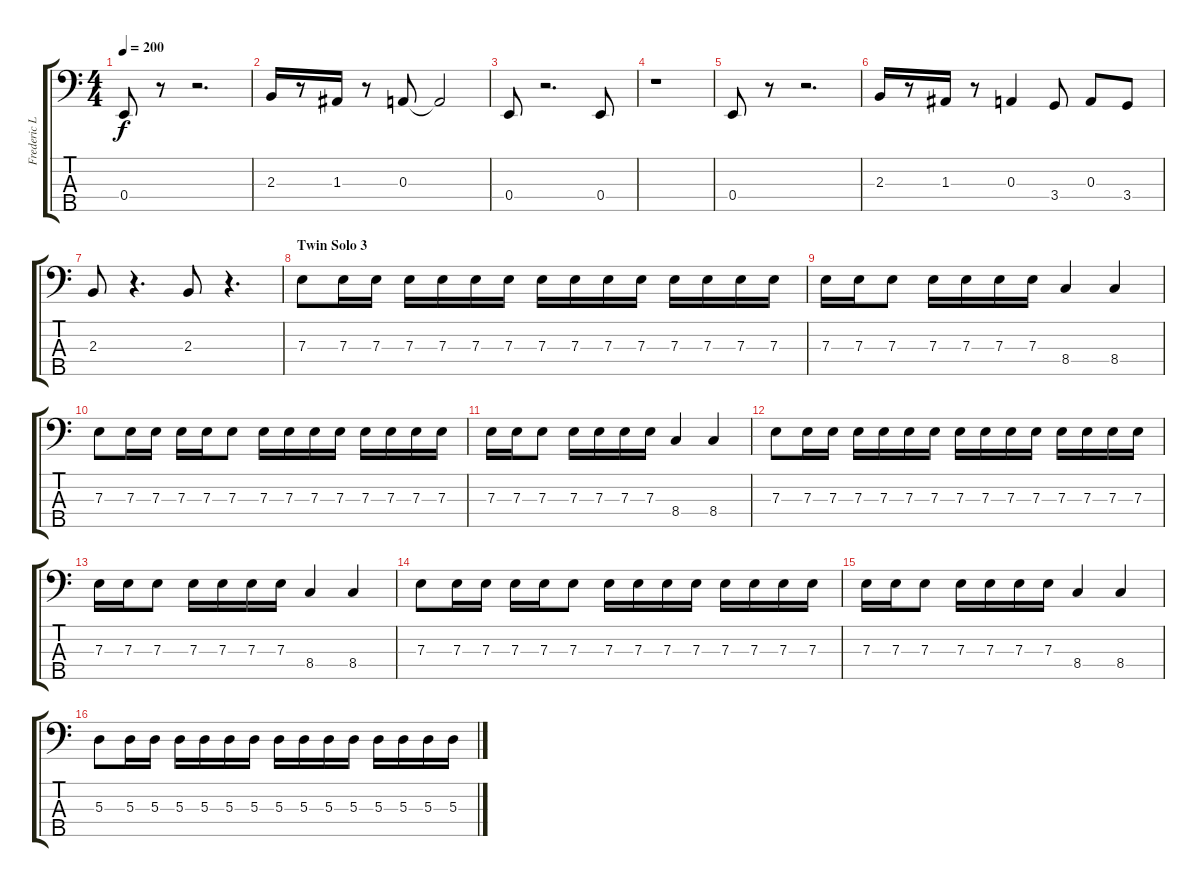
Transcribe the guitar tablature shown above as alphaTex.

\track ("Frederic Leclercq | Bass" "Frederic L") {instrument electricbassfinger}
\staff {score tabs}
\tuning (G2 D2 A1 E1 B0) {hide}
\ts (4 4)
\tempo 200
\clef f4
\ks c
0.4.8{dy f} r.8 r.2{d} |
2.3.16 r.8 1.3.16 r.8 0.3.8 0.3{t}.2 |
0.4.8 r.2{d} 0.4.8 |
r.1 |
0.4.8 r.8 r.2{d} |
2.3.16 r.8 1.3.16 r.8 0.3.4 3.4.8 0.3.8 3.4.8 |
2.3.8 r.4{d} 2.3.8 r.4{d} |
\section ("" "Twin Solo 3")
7.3.8 7.3.16 7.3.16 7.3.16 7.3.16 7.3.16 7.3.16 7.3.16 7.3.16 7.3.16 7.3.16 7.3.16 7.3.16 7.3.16 7.3.16 |
7.3.16 7.3.16 7.3.8 7.3.16 7.3.16 7.3.16 7.3.16 8.4.4 8.4.4 |
7.3.8 7.3.16 7.3.16 7.3.16 7.3.16 7.3.8 7.3.16 7.3.16 7.3.16 7.3.16 7.3.16 7.3.16 7.3.16 7.3.16 |
7.3.16 7.3.16 7.3.8 7.3.16 7.3.16 7.3.16 7.3.16 8.4.4 8.4.4 |
7.3.8 7.3.16 7.3.16 7.3.16 7.3.16 7.3.16 7.3.16 7.3.16 7.3.16 7.3.16 7.3.16 7.3.16 7.3.16 7.3.16 7.3.16 |
7.3.16 7.3.16 7.3.8 7.3.16 7.3.16 7.3.16 7.3.16 8.4.4 8.4.4 |
7.3.8 7.3.16 7.3.16 7.3.16 7.3.16 7.3.8 7.3.16 7.3.16 7.3.16 7.3.16 7.3.16 7.3.16 7.3.16 7.3.16 |
7.3.16 7.3.16 7.3.8 7.3.16 7.3.16 7.3.16 7.3.16 8.4.4 8.4.4 |
5.3.8 5.3.16 5.3.16 5.3.16 5.3.16 5.3.16 5.3.16 5.3.16 5.3.16 5.3.16 5.3.16 5.3.16 5.3.16 5.3.16 5.3.16
